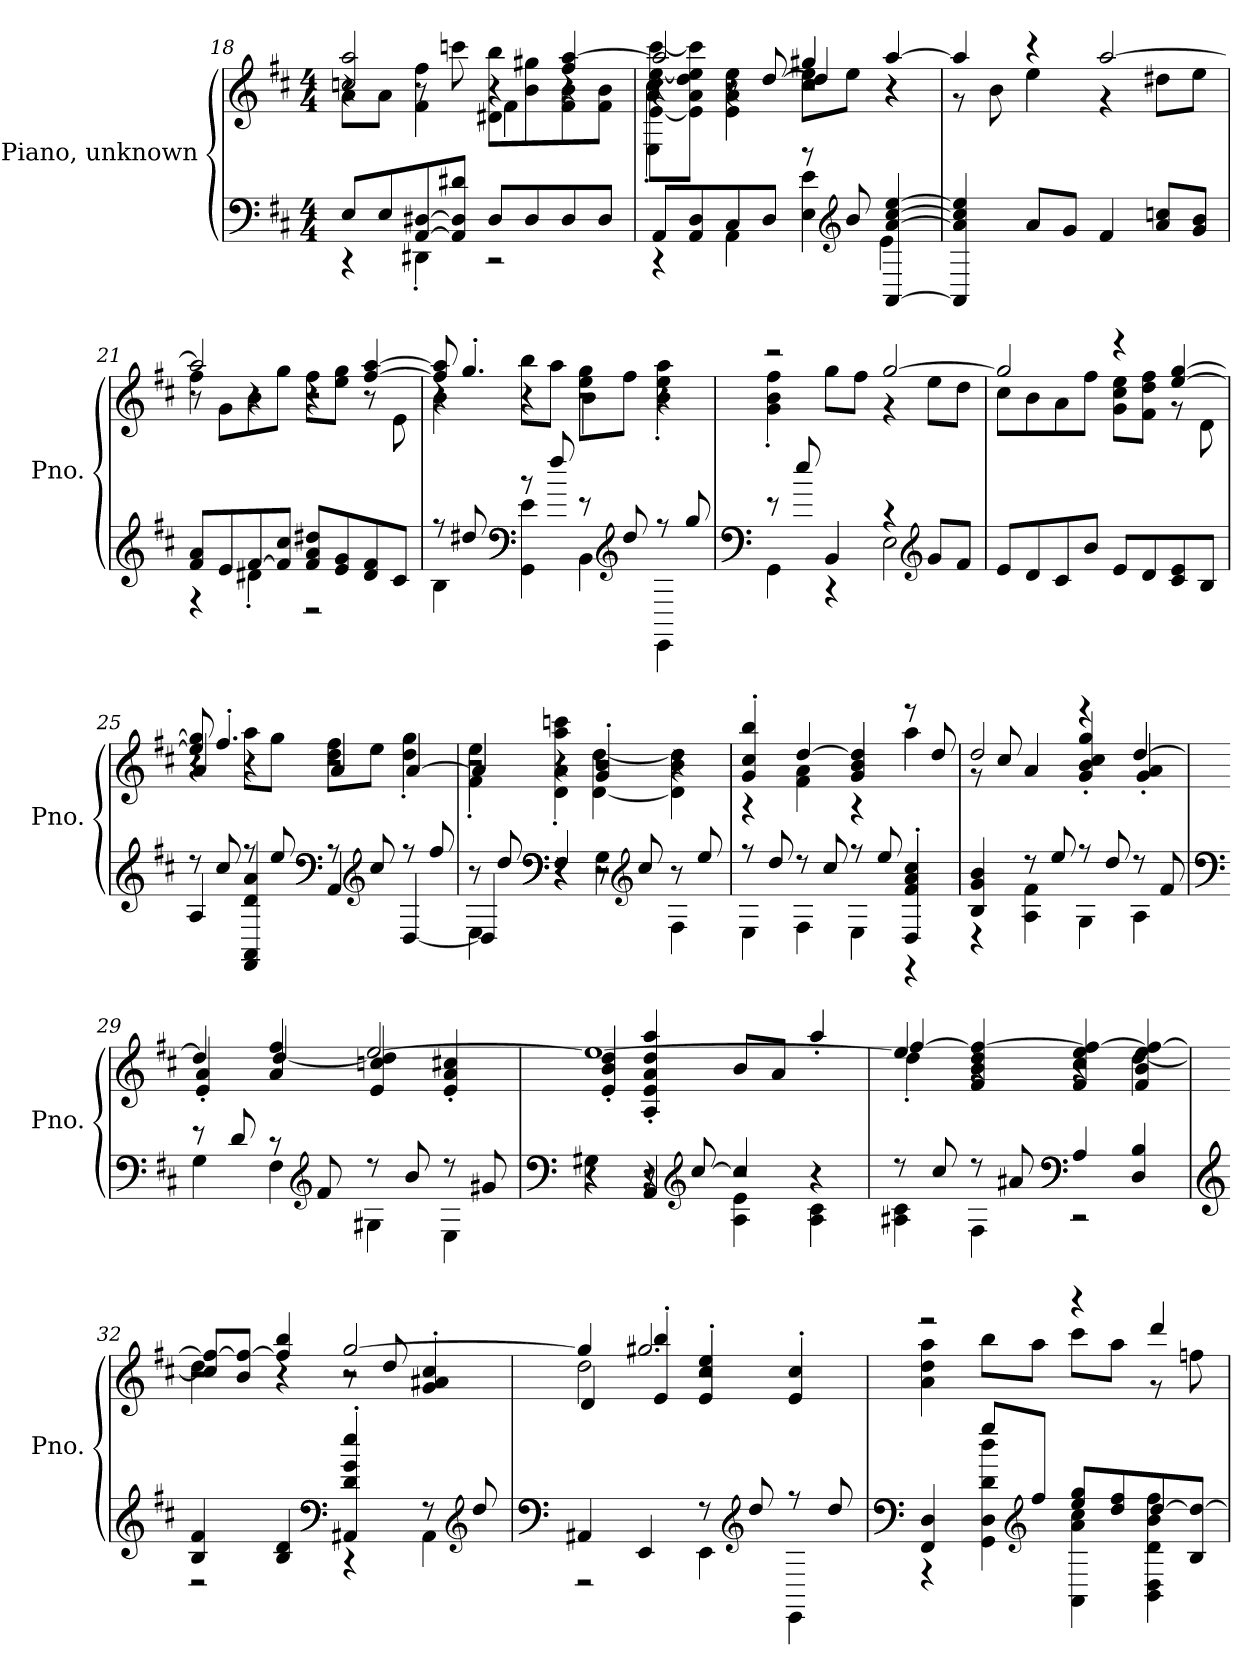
**kern	**kern
*part1	*part1
*staff2	*staff1
*I"Piano, unknown	*
*I'Pno.	*
*clefF4	*clefG2
*k[f#c#]	*k[f#c#]
*M4/4	*M4/4
=18	=18
*^	*^
*	*	*	*^
8E/L	4r	2ccn/ 2aa/	8a\L	4r
8E/	.	.	8a\J	.
[8AA/ [8D#X/	4DD#X'\	.	8r	4f#\ 4ff#\
8AA/] 8D#/] 8d#X/J	.	.	8cccn\	.
8D#/L	2r	4r	8d#X\ 8bb\L	4f#\
8D#/	.	.	8b\ 8gg#X\	.
8D#/	.	4ff#/ [4aa/	8f#\ 8b\	4r
8D#/J	.	.	8f#\ 8b\J	.
!!LO:PB:g=z
=19	=19	=19	=19	=19
*	*	*	*	*^
8AA/L	4r	2aa/]	[8e\ [8ee\ [8ccc#\L	4r	4E\' 4a\' 4cc#\'
8AA/ 8D/	.	.	8e\] 8a\ 8dd\ 8ee\] 8ccc#\]J	.	.
8C#/	4AA\	.	4r	8r	4e\ 4a\ 4ee\
8D/J	.	.	.	[8dd/	.
8r	4E\ 4e\	4gg#X/	8cc#\ 8ee\L	4dd/]	2r
*clefG2	*	*	*	*	*
8b/	.	.	8ee\J	.	.
[4AA/ [4a/ [4cc#/ [4ee/	4e\	[4aa/	4r	4r	.
*v	*v	*	*	*	*
*	*	*v	*v	*v
=20	=20	=20
4AA/] 4a/] 4cc#/] 4ee/]	4aa/]	8r
.	.	8b\
8a/L	4r	4ee\
8g/J	.	.
4f#/	[2aa/	4r
8a/ 8ccn/L	.	8dd#X\L
8g/ 8b/J	.	8ee\J
=21	=21	=21
*^	*	*^
8f#/ 8a/L	4r	2aa/]	8r	4ff#\
8e/	.	.	8g\L	.
[8f#/	4d#X'\	.	8b\	4r
8f#/] 8cc#/J	.	.	8gg\J	.
8f#/ 8a/ 8dd#X/L	2r	4r	8ff#\L	2r
8e/ 8g/	.	.	8ee\ 8gg\J	.
8d#/ 8f#/	.	[4ff#/ [4aa/	8r	.
8c#/J	.	.	8e\	.
!!LO:LB:g=z	!!	!!
=22	=22	=22	=22	=22
8r	4B\	8ff#/] 8aa/]	4r	4b\
8dd#X/	.	4.gg'/	.	.
*clefF4	*	*	*	*
8r	4GG\ 4e\	.	8bb\L	4r
8ff#/	.	.	8aa\J	.
8r	4BB\	2r	8ee\ 8gg\L	4b\
*clefG2	*	*	*	*
8dd#/	.	.	8ff#\J	.
8r	4EE\	.	4b\' 4ee\' 4aa\'	4r
8gg/	.	.	.	.
*	*	*v	*v	*v
=23	=23	=23
*clefF4	*	*
*	*	*^
8r	4GG\	2r	4g\' 4b\' 4ff#\'
8ee/	.	.	.
4BB/	4r	.	8gg\L
.	.	.	8ff#\J
4r	2E\	[2gg/	4r
*clefG2	*	*	*
8g/L	.	.	8ee\L
8f#/J	.	.	8dd\J
*v	*v	*	*
=24	=24	=24
8e/L	2gg/]	8cc#\L
8d/	.	8b\
8c#/	.	8a\
8b/J	.	8ff#\J
8e/L	4r	8g\ 8cc#\ 8ee\L
8d/	.	8f#\ 8dd\ 8ff#\J
8c#/ 8e/	[4ee/ [4gg/	8r
8B/J	.	8d\
!!LO:LB:g=z
=25	=25	=25
*^	*	*^
8r	4A/	8ee/] 8gg/]	4r	4a/
8cc#/	.	4.ff#'/	.	.
8r	4FF#/ 4AA/ 4d/ 4a/	.	8aa\L	4r
8ee/	.	.	8gg\J	.
*clefF4	*	*	*	*
8r	4AA/	2r	8dd\ 8ff#\L	4a/
*clefG2	*	*	*	*
8cc#/	.	.	8ee\J	.
8r	[4D/	.	4dd\' 4gg\'	[4a/
8ff#/	.	.	.	.
=26	=26	=26	=26	=26
*	*^	*	*	*
8r	4E\	4D/]	2r	4f#\' 4ee\'	4a/]
8dd/	.	.	.	.	.
*clefF4	*	*	*	*	*
4F#/	4r	4r	.	4d\' 4a\' 4aa\' 4cccn\'	4r
8r	4G\	2r	4g/' 4b/'	[4d\ [4dd\	2r
*clefG2	*	*	*	*	*
8cc#/	.	.	.	.	.
8r	4F#\	.	4r	4d\] 4b\ 4dd\]	.
8ee/	.	.	.	.	.
*	*v	*v	*	*	*
*	*	*	*v	*v
=27	=27	=27	=27
8r	4E\	4g/' 4cc#/' 4bb/'	4r
8dd/	.	.	.
8r	4F#\	[4dd/	4f#\ 4a\
8cc#/	.	.	.
8r	4E\	4g/ 4b/ 4dd/]	4r
8ee/	.	.	.
4D/' 4f#/' 4a/' 4cc#/'	4r	8r	4aa\
.	.	8dd/	.
!!LO:LB:g=z	!!
=28	=28	=28	=28
4B/ 4g/ 4b/	4r	2dd/	8r
.	.	.	8cc#/
8r	4A\ 4f#\	.	4a/
8ee/	.	.	.
8r	4G\	4r	4g/' 4b/' 4cc#/' 4gg/'
8dd/	.	.	.
8r	4A\	[4dd/	4g/' 4a/'
8f#/	.	.	.
=29	=29	=29	=29
*clefF4	*	*	*
8r	4G\	4dd/]	4e/' 4a/'
8d/	.	.	.
8r	4F#\	4a/ 4ff#/	[4dd/
*clefG2	*	*	*
8f#/	.	.	.
8r	4G#X\	[2ee/	4e/ 4ccn/ 4dd/]
8b/	.	.	.
8r	4E\	.	4e/' 4a/' 4cc#X/'
8g#X/	.	.	.
*v	*v	*	*
=30	=30	=30
*clefF4	*	*
*^	*	*
*	*^	*	*
4r	4G#X\	4r	1ee_	4e/' 4b/' 4dd/'
8r	4r	4AA/	.	4A/' 4e/' 4a/' 4dd/' 4aa/'
*clefG2	*	*	*	*
[8cc#/	.	.	.	.
4cc#/]	4A\ 4e\	2r	.	8b/L
.	.	.	.	8a/J
4r	4A\ 4c#\	.	.	4aa'/
*	*v	*v	*	*
!!LO:LB:g=z
=31	=31	=31	=31
*	*	*	*^
8r	4A#X\ 4c#\	4ee/]	4dd'\	[4ff#/
8cc#/	.	.	.	.
8r	4F#\	4r	4r	4f#/ 4b/ 4dd/ 4ff#/_
8a#X/	.	.	.	.
*clefF4	*	*	*	*
4A#/	2r	2r	4r	4f#/ 4cc#/ 4ee/ 4ff#/_
4D/ 4B/	.	.	[4dd\	4f#/ 4b/ 4ee/ 4ff#/_
=32	=32	=32	=32	=32
*clefG2	*	*	*	*
4B/ 4f#/	2r	2r	4dd\]	8cc#/ 8ff#/_L
.	.	.	.	8b/ 8ff#/_J
4B/ 4d/	.	.	4r	4ff#/] 4bb/
*clefF4	*	*	*	*
4AA#X/' 4d/' 4g/' 4ee/'	4r	[2gg/	2r	8r
.	.	.	.	8dd/
8r	4AA#\	.	.	4g/' 4a#X/' 4cc#/'
*clefG2	*	*	*	*
8dd/	.	.	.	.
=33	=33	=33	=33	=33
*clefF4	*	*	*	*
4AA#X/	2r	4gg/]	2dd\	4d/
4EE/	.	2.gg#X/	.	4e/' 4bb/'
8r	4EE\	.	2r	4e/' 4cc#/' 4ee/'
*clefG2	*	*	*	*
8dd/	.	.	.	.
8r	4EE\	.	.	4e/' 4cc#/'
8dd/	.	.	.	.
*	*	*v	*v	*v
!!LO:LB:g=z
=34	=34	=34
*clefF4	*	*
*	*	*^
4FF#/ 4D/	4r	2r	4a\ 4dd\ 4aa\
8gg/L	4GG\ 4D\ 4d\ 4dd\	.	8bb\L
*clefG2	*	*	*
8ff#/J	.	.	8aa\J
8ee/ 8gg/L	4AA\ 4a\ 4cc#\	4r	8ccc#\L
8dd/ 8ff#/	.	.	8aa\J
[8dd/	4BB\ 4D\ 4d\ 4b\ 4ff#\	4ddd/	8r
8B/ 8dd/_J	.	.	8ffn\
*v	*v	*	*
*	*v	*v
=	=
*-	*-
